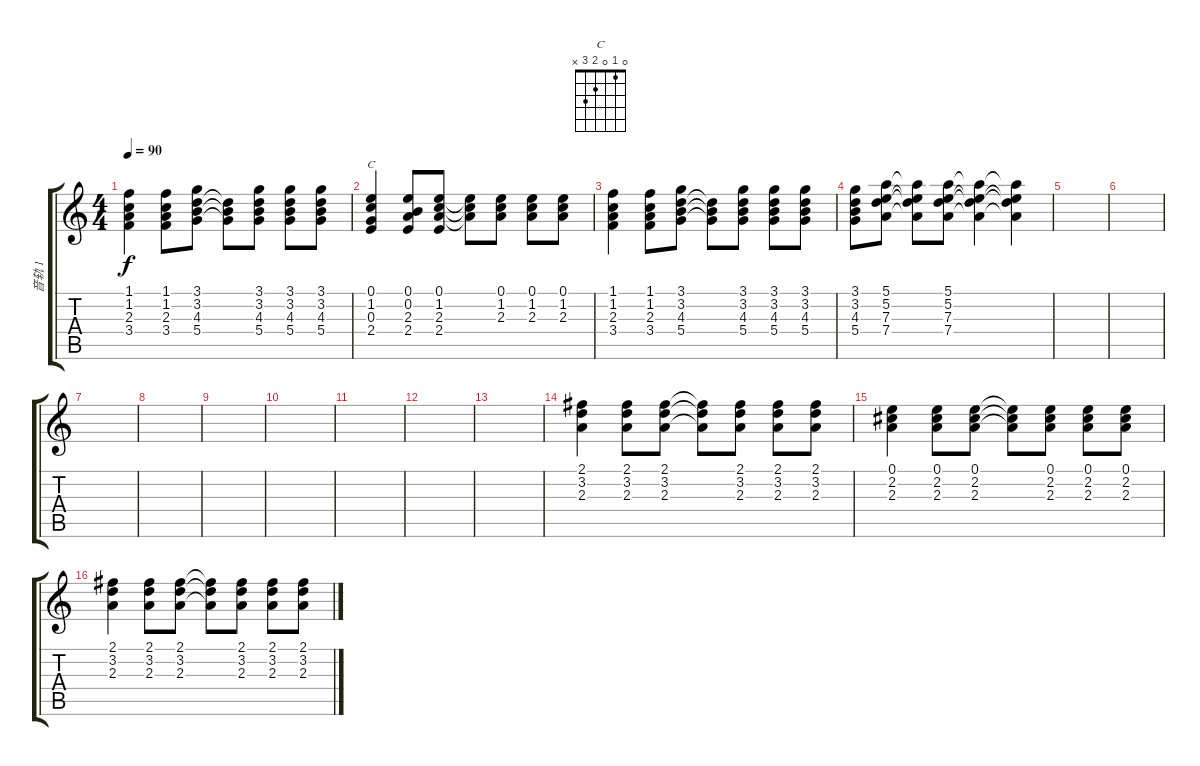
\track ("音轨 1" "音轨 1") {instrument acousticguitarsteel}
\staff {score tabs}
\tuning (E4 B3 G3 D3 A2 E2) {hide}
\chord ("C" 0 1 0 2 3 x)
\ts (4 4)
\tempo 90
\clef g2
\ks c
(1.1 1.2 2.3 3.4).4{dy f} (1.1 1.2 2.3 3.4).8 (3.1 3.2 4.3 5.4).8 (3.2{t} 4.3{t} 5.4{t}).8 (3.1 3.2 4.3 5.4).8 (3.1 3.2 4.3 5.4).8 (3.1 3.2 4.3 5.4).8 |
(0.1 1.2 0.3 2.4).4{ch "C"} (0.1 0.2 2.3 2.4).8 (0.1 1.2 2.3 2.4).8 (0.1{t} 1.2{t} 2.3{t}).8 (0.1 1.2 2.3).8 (0.1 1.2 2.3).8 (0.1 1.2 2.3).8 |
(1.1 1.2 2.3 3.4).4 (1.1 1.2 2.3 3.4).8 (3.1 3.2 4.3 5.4).8 (3.2{t} 4.3{t} 5.4{t}).8 (3.1 3.2 4.3 5.4).8 (3.1 3.2 4.3 5.4).8 (3.1 3.2 4.3 5.4).8 |
(3.1 3.2 4.3 5.4).8 (5.1 5.2 7.3 7.4).8 (5.1{t} 5.2{t} 7.3{t} 7.4{t}).8 (5.1 5.2 7.3 7.4).8 (5.1{t} 5.2{t} 7.3{t} 7.4{t}).4 (5.1{t} 5.2{t} 7.3{t} 7.4{t}).4 |
|
|
|
|
|
|
|
|
|
(2.1 3.2 2.3).4 (2.1 3.2 2.3).8 (2.1 3.2 2.3).8 (2.1{t} 3.2{t} 2.3{t}).8 (2.1 3.2 2.3).8 (2.1 3.2 2.3).8 (2.1 3.2 2.3).8 |
(0.1 2.2 2.3).4 (0.1 2.2 2.3).8 (0.1 2.2 2.3).8 (0.1{t} 2.2{t} 2.3{t}).8 (0.1 2.2 2.3).8 (0.1 2.2 2.3).8 (0.1 2.2 2.3).8 |
(2.1 3.2 2.3).4 (2.1 3.2 2.3).8 (2.1 3.2 2.3).8 (2.1{t} 3.2{t} 2.3{t}).8 (2.1 3.2 2.3).8 (2.1 3.2 2.3).8 (2.1 3.2 2.3).8
